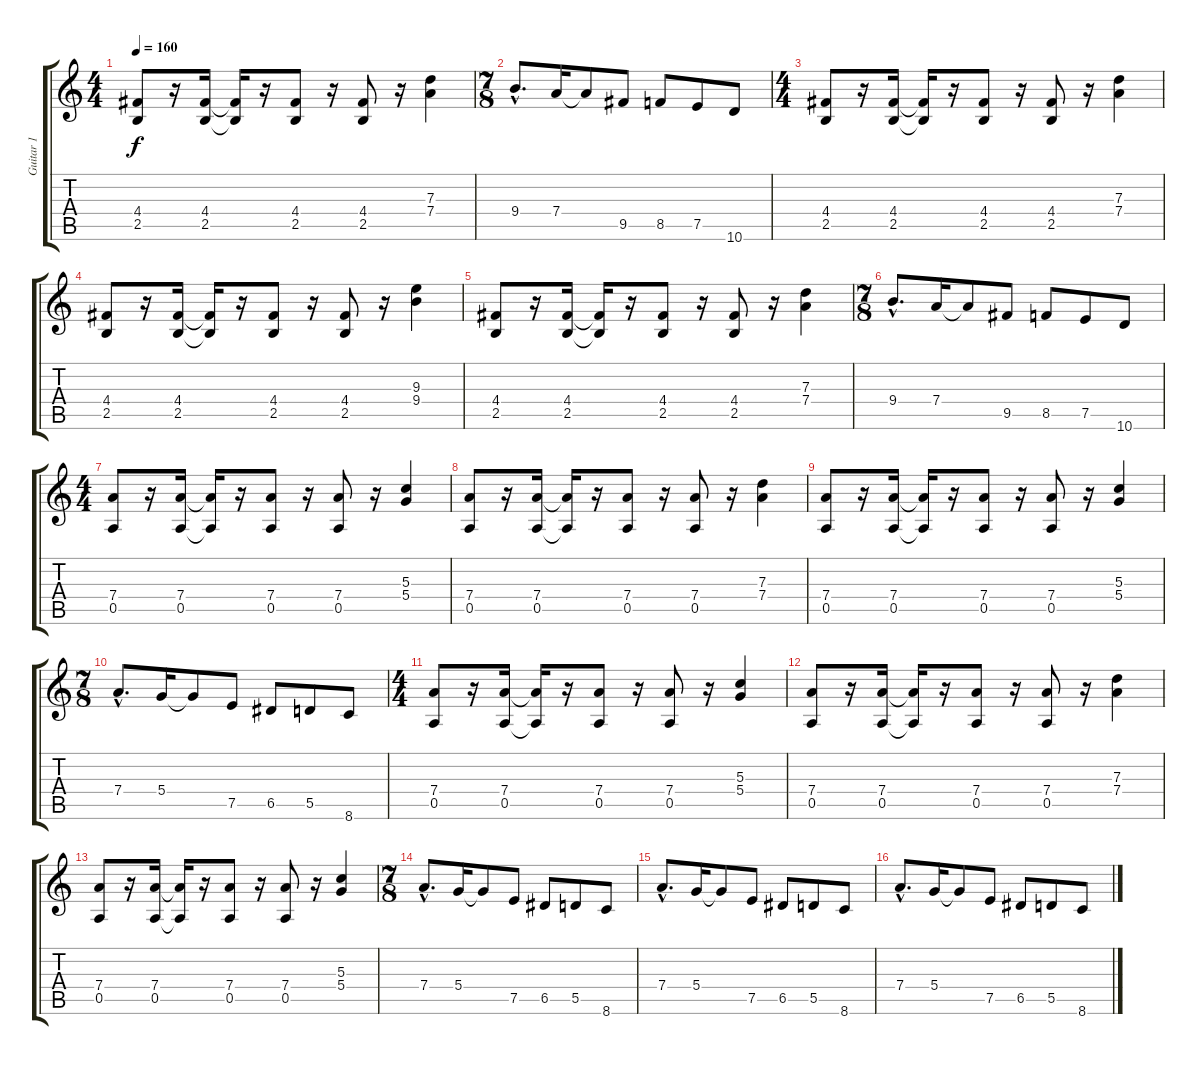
\track ("Guitar 1" "Guitar 1") {instrument distortionguitar}
\staff {score tabs}
\tuning (E4 B3 G3 D3 A2 E2) {hide}
\ts (4 4)
\tempo 160
\clef g2
\ks c
(4.4 2.5).8{dy f} r.16 (4.4 2.5).16 (4.4{t} 2.5{t}).16 r.16 (4.4 2.5).8 r.16 (4.4 2.5).8 r.16 (7.3 7.4).4 |
\ts (7 8)
9.4{hac}.8{d} 7.4.16 7.4{t}.8 9.5.8 8.5.8 7.5.8 10.6.8 |
\ts (4 4)
(4.4 2.5).8 r.16 (4.4 2.5).16 (4.4{t} 2.5{t}).16 r.16 (4.4 2.5).8 r.16 (4.4 2.5).8 r.16 (7.3 7.4).4 |
(4.4 2.5).8 r.16 (4.4 2.5).16 (4.4{t} 2.5{t}).16 r.16 (4.4 2.5).8 r.16 (4.4 2.5).8 r.16 (9.3 9.4).4 |
(4.4 2.5).8 r.16 (4.4 2.5).16 (4.4{t} 2.5{t}).16 r.16 (4.4 2.5).8 r.16 (4.4 2.5).8 r.16 (7.3 7.4).4 |
\ts (7 8)
9.4{hac}.8{d} 7.4.16 7.4{t}.8 9.5.8 8.5.8 7.5.8 10.6.8 |
\ts (4 4)
(7.4 0.5).8 r.16 (7.4 0.5).16 (7.4{t} 0.5{t}).16 r.16 (7.4 0.5).8 r.16 (7.4 0.5).8 r.16 (5.3 5.4).4 |
(7.4 0.5).8 r.16 (7.4 0.5).16 (7.4{t} 0.5{t}).16 r.16 (7.4 0.5).8 r.16 (7.4 0.5).8 r.16 (7.3 7.4).4 |
(7.4 0.5).8 r.16 (7.4 0.5).16 (7.4{t} 0.5{t}).16 r.16 (7.4 0.5).8 r.16 (7.4 0.5).8 r.16 (5.3 5.4).4 |
\ts (7 8)
7.4{hac}.8{d} 5.4.16 5.4{t}.8 7.5.8 6.5.8 5.5.8 8.6.8 |
\ts (4 4)
(7.4 0.5).8 r.16 (7.4 0.5).16 (7.4{t} 0.5{t}).16 r.16 (7.4 0.5).8 r.16 (7.4 0.5).8 r.16 (5.3 5.4).4 |
(7.4 0.5).8 r.16 (7.4 0.5).16 (7.4{t} 0.5{t}).16 r.16 (7.4 0.5).8 r.16 (7.4 0.5).8 r.16 (7.3 7.4).4 |
(7.4 0.5).8 r.16 (7.4 0.5).16 (7.4{t} 0.5{t}).16 r.16 (7.4 0.5).8 r.16 (7.4 0.5).8 r.16 (5.3 5.4).4 |
\ts (7 8)
7.4{hac}.8{d} 5.4.16 5.4{t}.8 7.5.8 6.5.8 5.5.8 8.6.8 |
7.4{hac}.8{d} 5.4.16 5.4{t}.8 7.5.8 6.5.8 5.5.8 8.6.8 |
7.4{hac}.8{d} 5.4.16 5.4{t}.8 7.5.8 6.5.8 5.5.8 8.6.8
